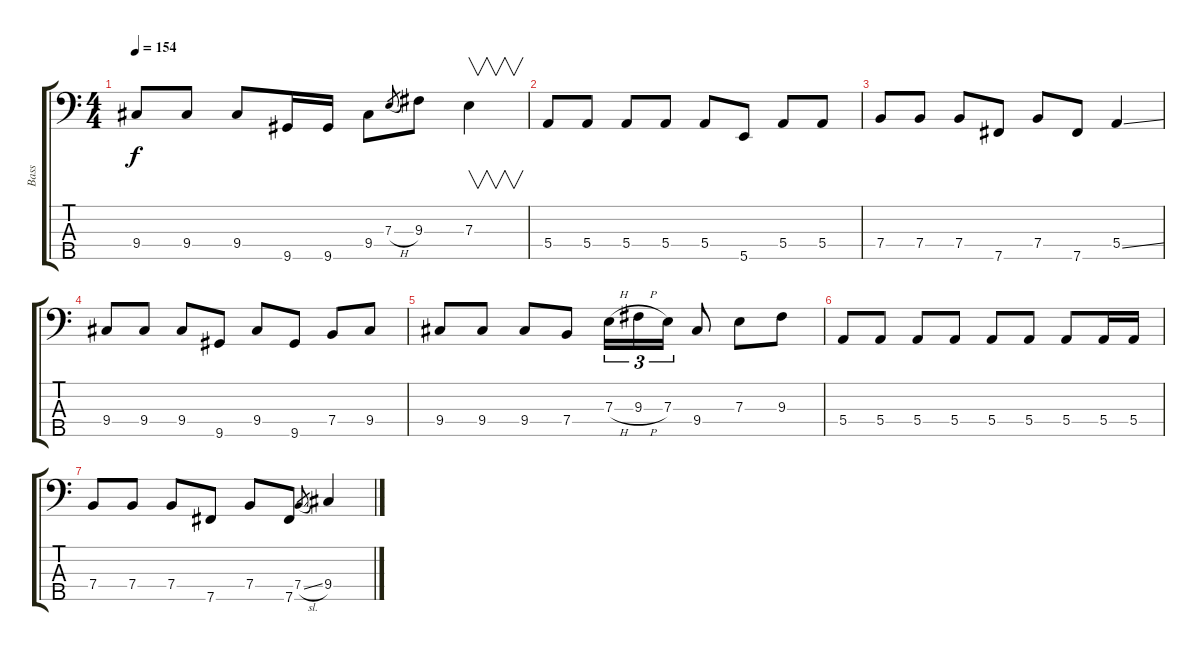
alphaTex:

\track ("Bass" "Bass") {instrument electricbasspick}
\staff {score tabs}
\tuning (G2 D2 A1 E1 B0) {hide}
\ts (4 4)
\tempo 154
\clef f4
\ks c
9.4.8{dy f} 9.4.8 9.4.8 9.5.16 9.5.16 9.4.8 7.3{h}.8{gr} 9.3.8 7.3.4{v} |
5.4.8 5.4.8 5.4.8 5.4.8 5.4.8 5.5.8 5.4.8 5.4.8 |
7.4.8 7.4.8 7.4.8 7.5.8 7.4.8 7.5.8 5.4{ss}.4 |
9.4.8 9.4.8 9.4.8 9.5.8 9.4.8 9.5.8 7.4.8 9.4.8 |
9.4.8 9.4.8 9.4.8 7.4.8 7.3{h}.16{tu (3 2)} 9.3{h}.16{tu (3 2)} 7.3.16{tu (3 2)} 9.4.8 7.3.8 9.3.8 |
5.4.8 5.4.8 5.4.8 5.4.8 5.4.8 5.4.8 5.4.8 5.4.16 5.4.16 |
7.4.8 7.4.8 7.4.8 7.5.8 7.4.8 7.5.8 7.4{sl}.8{gr} 9.4.4
